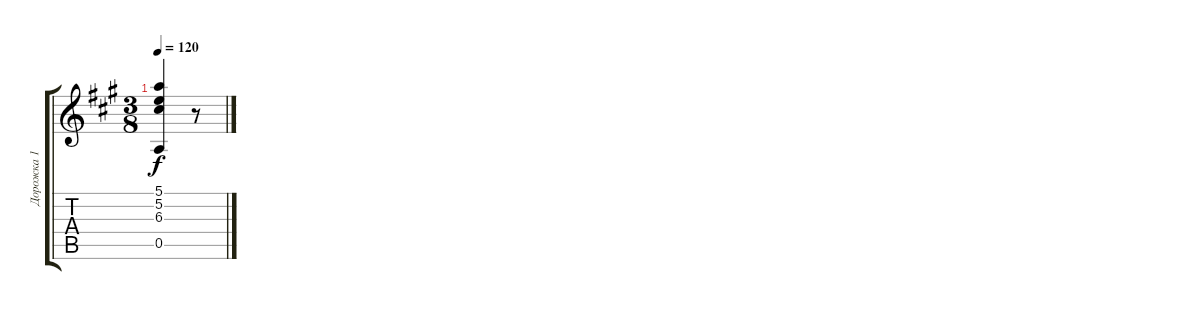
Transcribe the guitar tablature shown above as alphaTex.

\track ("Дорожка 1" "Дорожка 1") {instrument acousticguitarnylon}
\staff {score tabs}
\tuning (E4 B3 G3 D3 A2 E2) {hide}
\ts (3 8)
\tempo 120
\clef g2
\ks a
(5.1 5.2 6.3 0.5).4{dy f} r.8
